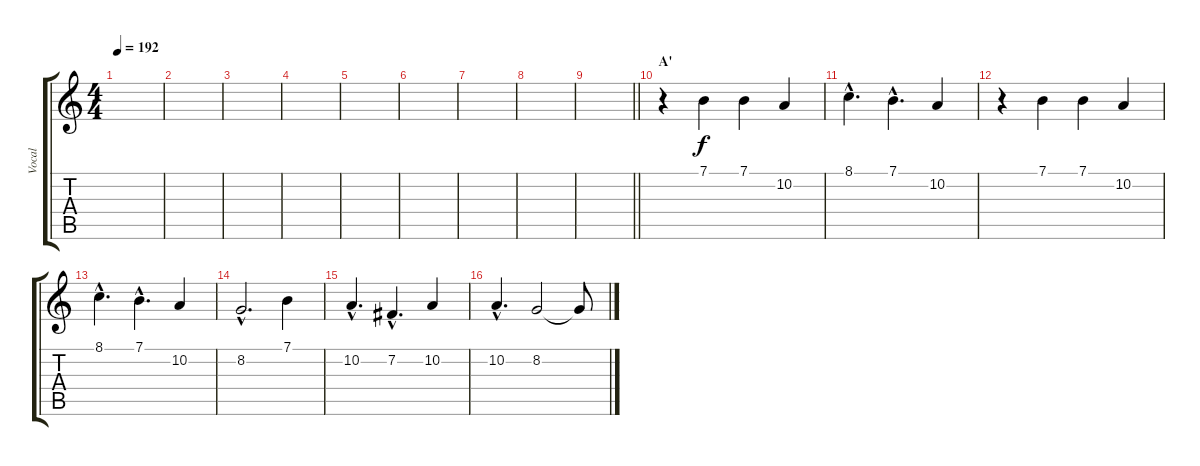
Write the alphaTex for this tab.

\track ("Vocal" "Vocal") {instrument flute}
\staff {score tabs}
\tuning (E4 B3 G3 D3 A2 E2) {hide}
\ts (4 4)
\tempo 192
\clef g2
\ks c
|
|
|
|
|
|
|
|
\barLineRight lightlight
|
\section ("" "A'")
r.4 7.1.4 7.1.4 10.2.4 |
8.1{hac}.4{d} 7.1{hac}.4{d} 10.2.4 |
r.4 7.1.4 7.1.4 10.2.4 |
8.1{hac}.4{d} 7.1{hac}.4{d} 10.2.4 |
8.2{hac}.2{d} 7.1.4 |
10.2{hac}.4{d} 7.2{hac}.4{d} 10.2.4 |
10.2{hac}.4{d} 8.2.2 8.2{t}.8
